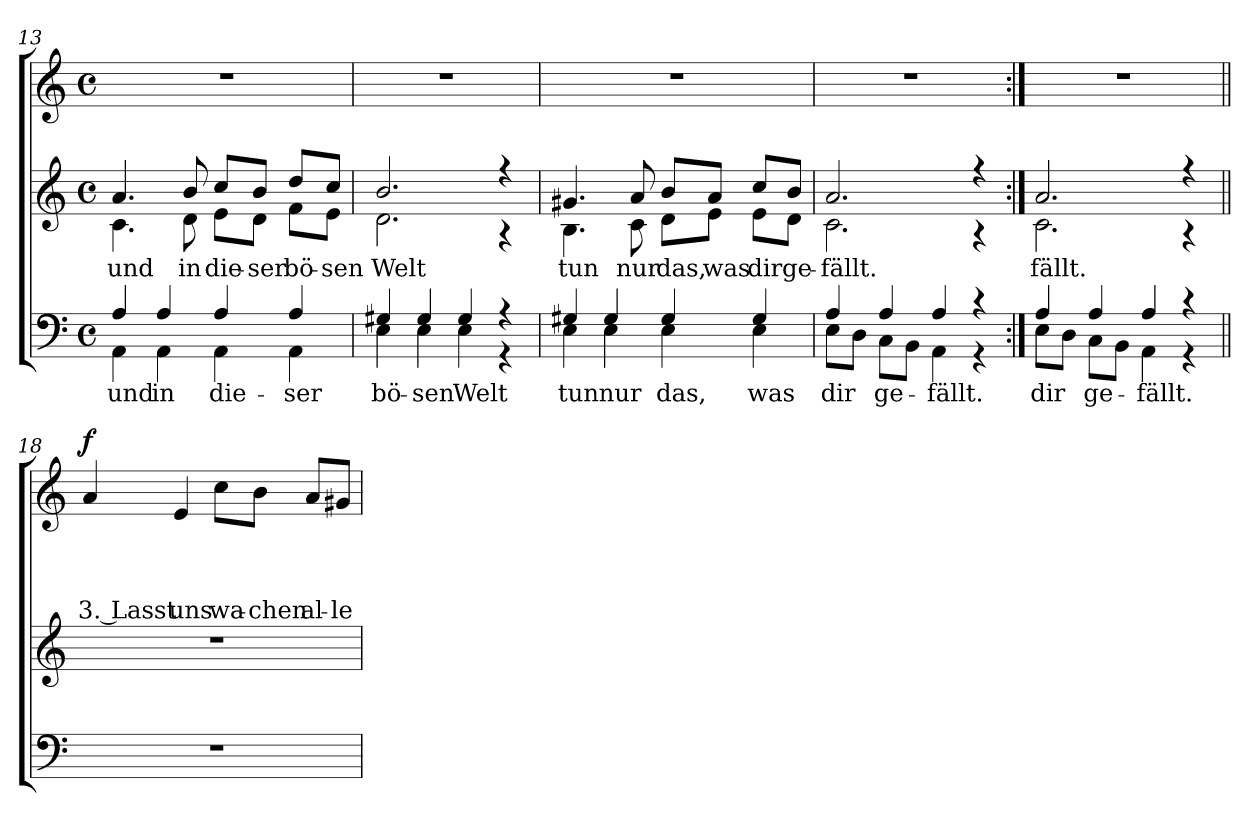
**kern	**text	**kern	**text	**kern	**text	**text	**text	**text	**dynam
*part3	*part3	*part2	*part2	*part1	*part1	*part1	*part1	*part1	*part1
*staff3	*staff3	*staff2	*staff2	*staff1	*staff1	*staff1	*staff1	*staff1	*staff1
!!LO:LB:g=z
*clefF4	*	*clefG2	*	*clefG2	*	*	*	*	*
*k[]	*	*k[]	*	*k[]	*	*	*	*	*
*a:	*	*a:	*	*a:	*	*	*	*	*
*M4/4	*	*M4/4	*	*M4/4	*	*	*	*	*
*met(c)	*	*met(c)	*	*met(c)	*	*	*	*	*
=13	=13	=13	=13	=13	=13	=13	=13	=13	=13
!	!LO:LY:a	!	!	!	!	!	!	!	!
*^	*	*	*	*	*	*	*	*	*
!	!	!	!	!LO:LY:b	!	!	!	!	!	!
*	*	*	*^	*	*	*	*	*	*	*
4A/	4AA\	und	4.a/	4.c\	und	1r	.	.	.	.	.
!	!	!LO:LY:a	!	!	!	!	!	!	!	!	!
4A/	4AA\	in	.	.	.	.	.	.	.	.	.
!	!	!	!	!	!LO:LY:b	!	!	!	!	!	!
.	.	.	8b/	8d\	in	.	.	.	.	.	.
!	!	!LO:LY:a	!	!	!	!	!	!	!	!	!
!	!	!	!	!	!LO:LY:b	!	!	!	!	!	!
4A/	4AA\	die-	8cc/L	8e\L	die-	.	.	.	.	.	.
!	!	!	!	!	!LO:LY:b	!	!	!	!	!	!
.	.	.	8b/J	8d\J	-ser	.	.	.	.	.	.
!	!	!LO:LY:a	!	!	!	!	!	!	!	!	!
!	!	!	!	!	!LO:LY:b	!	!	!	!	!	!
4A/	4AA\	-ser	8dd/L	8f\L	bö-	.	.	.	.	.	.
!	!	!	!	!	!LO:LY:b	!	!	!	!	!	!
.	.	.	8cc/J	8e\J	-sen	.	.	.	.	.	.
=14	=14	=14	=14	=14	=14	=14	=14	=14	=14	=14	=14
!	!	!LO:LY:a	!	!	!	!	!	!	!	!	!
!	!	!	!	!	!LO:LY:b	!	!	!	!	!	!
4G#X/	4E\	bö-	2.b/	2.d\	Welt	1r	.	.	.	.	.
!	!	!LO:LY:a	!	!	!	!	!	!	!	!	!
4G#/	4E\	-sen	.	.	.	.	.	.	.	.	.
!	!	!LO:LY:a	!	!	!	!	!	!	!	!	!
4G#/	4E\	Welt	.	.	.	.	.	.	.	.	.
4r	4r	.	4r	4r	.	.	.	.	.	.	.
=15	=15	=15	=15	=15	=15	=15	=15	=15	=15	=15	=15
!	!	!LO:LY:a	!	!	!	!	!	!	!	!	!
!	!	!	!	!	!LO:LY:b	!	!	!	!	!	!
4G#X/	4E\	tun	4.g#X/	4.B\	tun	1r	.	.	.	.	.
!	!	!LO:LY:a	!	!	!	!	!	!	!	!	!
4G#/	4E\	nur	.	.	.	.	.	.	.	.	.
!	!	!	!	!	!LO:LY:b	!	!	!	!	!	!
.	.	.	8a/	8c\	nur	.	.	.	.	.	.
!	!	!LO:LY:a	!	!	!	!	!	!	!	!	!
!	!	!	!	!	!LO:LY:b	!	!	!	!	!	!
4G#/	4E\	das,	8b/L	8d\L	das,	.	.	.	.	.	.
!	!	!	!	!	!LO:LY:b	!	!	!	!	!	!
.	.	.	8a/J	8e\J	was	.	.	.	.	.	.
!	!	!LO:LY:a	!	!	!	!	!	!	!	!	!
!	!	!	!	!	!LO:LY:b	!	!	!	!	!	!
4G#/	4E\	was	8cc/L	8e\L	dir	.	.	.	.	.	.
!	!	!	!	!	!LO:LY:b	!	!	!	!	!	!
.	.	.	8b/J	8d\J	ge-	.	.	.	.	.	.
=16	=16	=16	=16	=16	=16	=16	=16	=16	=16	=16	=16
!	!	!LO:LY:a	!	!	!	!	!	!	!	!	!
!	!	!	!	!	!LO:LY:b	!	!	!	!	!	!
4A/	8E\L	dir	2.a/	2.c\	-fällt.	1r	.	.	.	.	.
.	8D\J	.	.	.	.	.	.	.	.	.	.
!	!	!LO:LY:a	!	!	!	!	!	!	!	!	!
4A/	8C\L	ge-	.	.	.	.	.	.	.	.	.
.	8BB\J	.	.	.	.	.	.	.	.	.	.
!	!	!LO:LY:a	!	!	!	!	!	!	!	!	!
4A/	4AA\	-fällt.	.	.	.	.	.	.	.	.	.
4r	4r	.	4r	4r	.	.	.	.	.	.	.
!!LO:PB:g=z
=17:|!	=17:|!	=17:|!	=17:|!	=17:|!	=17:|!	=17:|!	=17:|!	=17:|!	=17:|!	=17:|!	=17:|!
!	!	!LO:LY:a	!	!	!	!	!	!	!	!	!
!	!	!	!	!	!LO:LY:b	!	!	!	!	!	!
4A/	8E\L	dir	2.a/	2.c\	fällt.	1r	.	.	.	.	.
.	8D\J	.	.	.	.	.	.	.	.	.	.
!	!	!LO:LY:a	!	!	!	!	!	!	!	!	!
4A/	8C\L	ge-	.	.	.	.	.	.	.	.	.
.	8BB\J	.	.	.	.	.	.	.	.	.	.
!	!	!LO:LY:a	!	!	!	!	!	!	!	!	!
4A/	4AA\	-fällt.	.	.	.	.	.	.	.	.	.
4r	4r	.	4r	4r	.	.	.	.	.	.	.
*v	*v	*	*	*	*	*	*	*	*	*	*
*	*	*v	*v	*	*	*	*	*	*	*
=18||	=18||	=18||	=18||	=18||	=18||	=18||	=18||	=18||	=18||
*k[]	*	*k[]	*	*k[]	*	*	*	*	*
*C:	*	*C:	*	*C:	*	*	*	*	*
*^	*	*^	*	*	*	*	*	*	*
!	!	!	!	!	!	!	!	!	!	!LO:LY:b	!LO:DY:a
*v	*v	*	*	*	*	*	*	*	*	*	*
*	*	*v	*v	*	*	*	*	*	*	*
1r	.	1r	.	4a/	.	.	.	3. Lasst	f
!	!	!	!	!	!	!	!	!LO:LY:b	!
.	.	.	.	4e/	.	.	.	uns	.
!	!	!	!	!	!	!	!	!LO:LY:b	!
.	.	.	.	8cc\L	.	.	.	wa-	.
!	!	!	!	!	!	!	!	!LO:LY:b	!
.	.	.	.	8b\J	.	.	.	-chen	.
!	!	!	!	!	!	!	!	!LO:LY:b	!
.	.	.	.	8a/L	.	.	.	al-	.
!	!	!	!	!	!	!	!	!LO:LY:b	!
.	.	.	.	8g#X/J	.	.	.	-le	.
=	=	=	=	=	=	=	=	=	=
*-	*-	*-	*-	*-	*-	*-	*-	*-	*-
